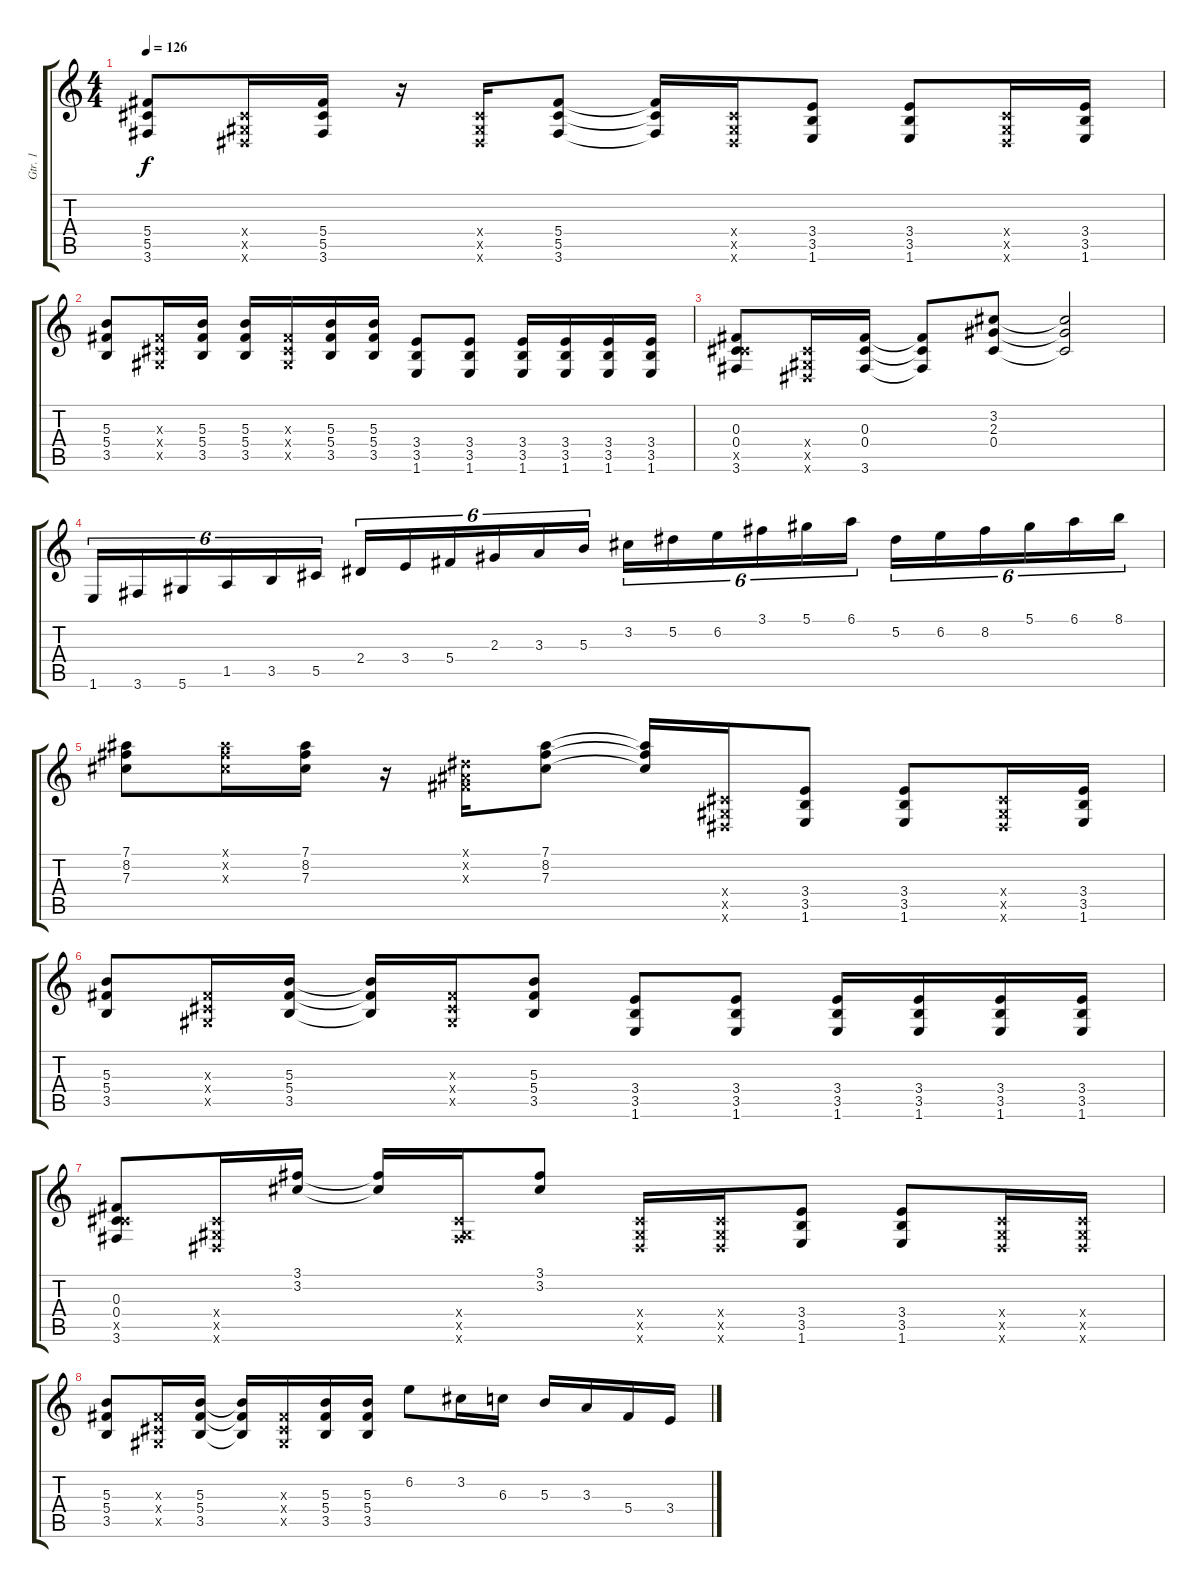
\track ("Gtr. 1" "Gtr. 1") {instrument distortionguitar}
\staff {score tabs}
\tuning (Eb4 Bb3 Gb3 Db3 Ab2 Eb2) {hide}
\ts (4 4)
\tempo 126
\clef g2
\ks c
(5.4 5.5 3.6).8{dy f} (0.4{x} 0.5{x} 0.6{x}).16 (5.4 5.5 3.6).16 r.16 (0.4{x} 0.5{x} 0.6{x}).16 (5.4 5.5 3.6).8 (5.4{t} 5.5{t} 3.6{t}).16 (0.4{x} 0.5{x} 0.6{x}).16 (3.4 3.5 1.6).8 (3.4 3.5 1.6).8 (0.4{x} 0.5{x} 0.6{x}).16 (3.4 3.5 1.6).16 |
(5.3 5.4 3.5).8 (0.3{x} 0.4{x} 0.5{x}).16 (5.3 5.4 3.5).16 (5.3 5.4 3.5).16 (0.3{x} 0.4{x} 0.5{x}).16 (5.3 5.4 3.5).16 (5.3 5.4 3.5).16 (3.4 3.5 1.6).8 (3.4 3.5 1.6).8 (3.4 3.5 1.6).16 (3.4 3.5 1.6).16 (3.4 3.5 1.6).16 (3.4 3.5 1.6).16 |
(0.3 0.4 5.5{x} 3.6).8 (0.4{x} 0.5{x} 0.6{x}).16 (0.3 0.4 3.6).16 (0.3{t} 0.4{t} 3.6{t}).8 (3.2 2.3 0.4).8 (3.2{t} 2.3{t} 0.4{t}).2 |
1.6.16{tu (6 4)} 3.6.16{tu (6 4)} 5.6.16{tu (6 4)} 1.5.16{tu (6 4)} 3.5.16{tu (6 4)} 5.5.16{tu (6 4)} 2.4.16{tu (6 4)} 3.4.16{tu (6 4)} 5.4.16{tu (6 4)} 2.3.16{tu (6 4)} 3.3.16{tu (6 4)} 5.3.16{tu (6 4)} 3.2.16{tu (6 4)} 5.2.16{tu (6 4)} 6.2.16{tu (6 4)} 3.1.16{tu (6 4)} 5.1.16{tu (6 4)} 6.1.16{tu (6 4)} 5.2.16{tu (6 4)} 6.2.16{tu (6 4)} 8.2.16{tu (6 4)} 5.1.16{tu (6 4)} 6.1.16{tu (6 4)} 8.1.16{tu (6 4)} |
(7.1 8.2 7.3).8 (7.1{x} 8.2{x} 7.3{x}).16 (7.1 8.2 7.3).16 r.16 (0.1{x} 0.2{x} 0.3{x}).16 (7.1 8.2 7.3).8 (7.1{t} 8.2{t} 7.3{t}).16 (0.4{x} 0.5{x} 0.6{x}).16 (3.4 3.5 1.6).8 (3.4 3.5 1.6).8 (0.4{x} 0.5{x} 0.6{x}).16 (3.4 3.5 1.6).16 |
(5.3 5.4 3.5).8 (0.3{x} 0.4{x} 0.5{x}).16 (5.3 5.4 3.5).16 (5.3{t} 5.4{t} 3.5{t}).16 (0.3{x} 0.4{x} 0.5{x}).16 (5.3 5.4 3.5).8 (3.4 3.5 1.6).8 (3.4 3.5 1.6).8 (3.4 3.5 1.6).16 (3.4 3.5 1.6).16 (3.4 3.5 1.6).16 (3.4 3.5 1.6).16 |
(0.3 0.4 5.5{x} 3.6).8 (0.4{x} 0.5{x} 0.6{x}).16 (3.1 3.2).16 (3.1{t} 3.2{t}).16 (0.4{x} 0.5{x} 3.6{x}).16 (3.1 3.2).8 (0.4{x} 0.5{x} 0.6{x}).16 (0.4{x} 0.5{x} 0.6{x}).16 (3.4 3.5 1.6).8 (3.4 3.5 1.6).8 (0.4{x} 0.5{x} 0.6{x}).16 (0.4{x} 0.5{x} 0.6{x}).16 |
(5.3 5.4 3.5).8 (0.3{x} 0.4{x} 0.5{x}).16 (5.3 5.4 3.5).16 (5.3{t} 5.4{t} 3.5{t}).16 (0.3{x} 0.4{x} 0.5{x}).16 (5.3 5.4 3.5).16 (5.3 5.4 3.5).16 6.2.8 3.2.16 6.3.16 5.3.16 3.3.16 5.4.16 3.4.16
